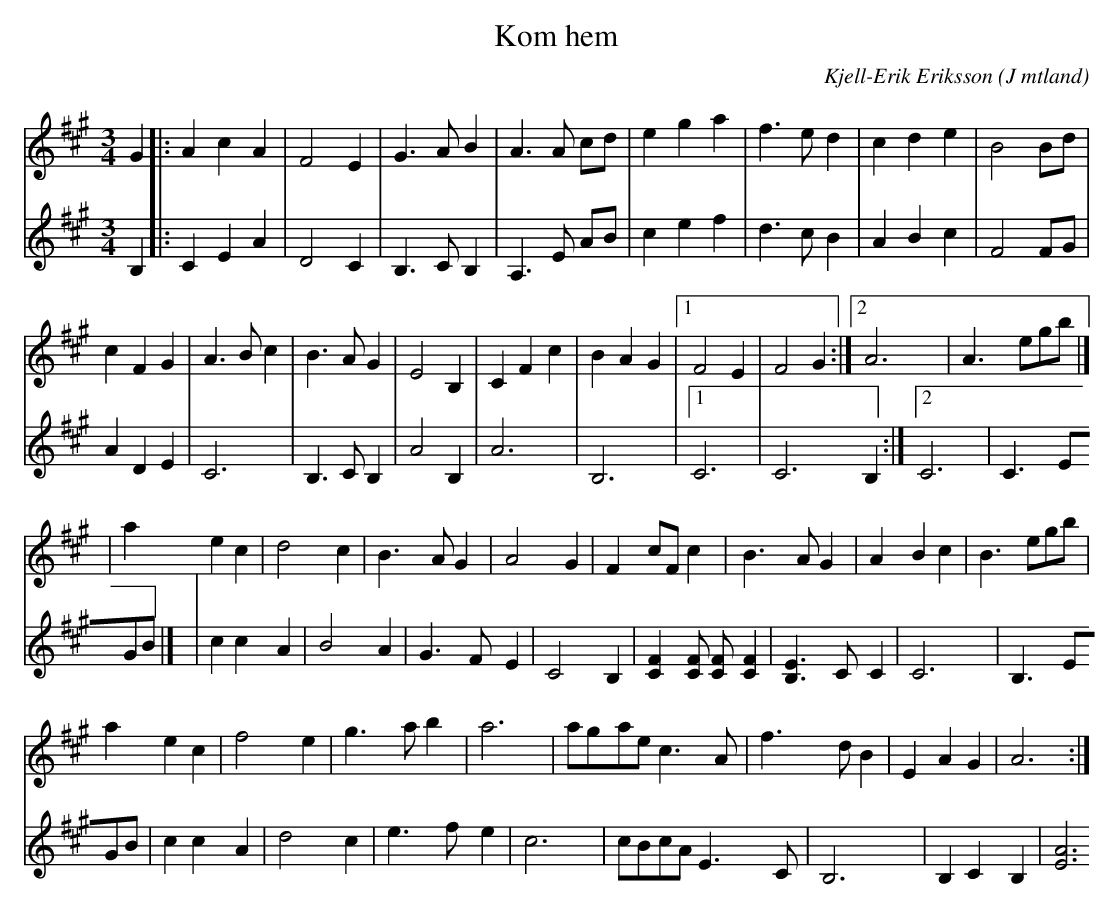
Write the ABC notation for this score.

X:1
T:Kom hem
O:J mtland
C:Kjell-Erik Eriksson
M:3/4
L:1/4
K:A
[V:1] G|:AcA|F2 E|G>A  B|A>A c/2d/2|eg a|f>e d|cde|B2 B/2d/2|
[V:2]B,|:CEA|D2 C|B,>CB,|A,>E A/2B/2|cef|d>c B|ABc|F2 F/2G/2|
[V:1]cFG|A>Bc|B >A G|E2 B,|CFc|BAG|[1 F2E|F2 G :|[2 A3|A>eg/2b/2|]
[V:2]ADE|C3  |B,>CB,|A2 B,|A3 |B,3|[1 C3 |C3 B,:|[2 C3|C>EG/2B/2|]
[V:1]|aec|d2 c|B>AG|A2 G |F c/2F/2 c                     |B>           A   G |ABc|B >eg/2b/2|
[V:2]|ccA|B2 A|G>FE|C2 B,|[C F] [C/2 F/2] [C/2 F/2] [C F]|[B,3/2 E3/2] C/2 C |C3 |B,>EG/2B/2|
[V:1]aec|f2e|g>ab|a3|a/2g/2a/2e/2 c>A|f >dB|E AG |A3:|
[V:2]ccA|d2c|e>fe|c3|c/2B/2c/2A/2 E>C|B,3  |B,CB,|[A3 E3]:|
